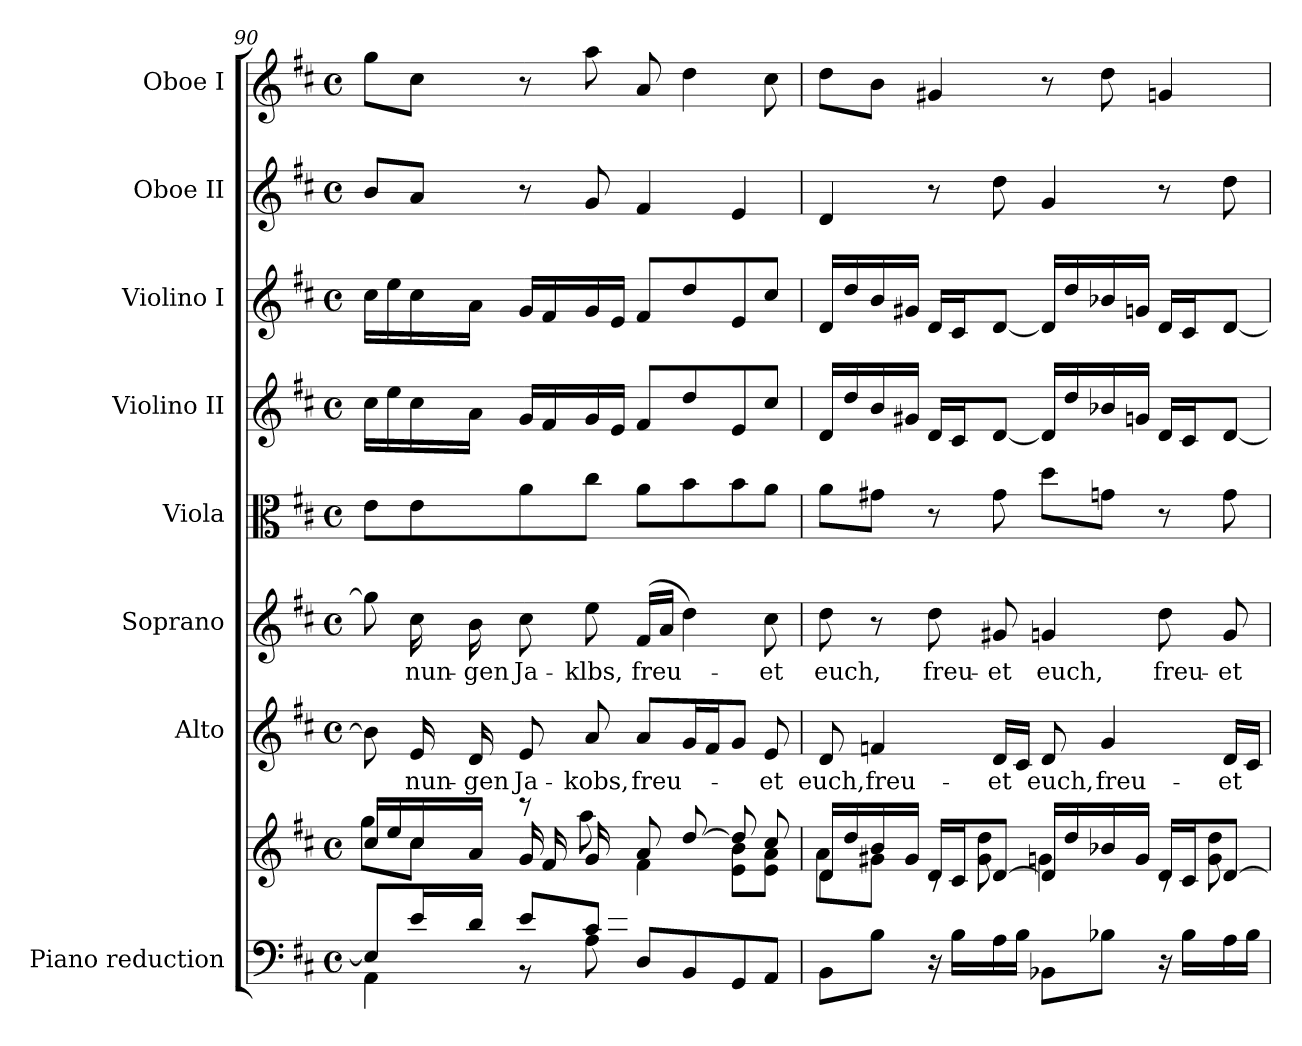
**kern	**kern	**kern	**text	**kern	**text	**kern	**kern	**kern	**kern	**kern
*part8	*part8	*part7	*part7	*part6	*part6	*part5	*part4	*part3	*part2	*part1
*staff9	*staff8	*staff7	*staff7	*staff6	*staff6	*staff5	*staff4	*staff3	*staff2	*staff1
*I"Piano reduction	*	*I"Alto	*	*I"Soprano	*	*I"Viola	*I"Violino II	*I"Violino I	*I"Oboe II	*I"Oboe I
*I'Pno	*	*	*	*	*	*I'Vla	*I'Vln	*I'Vln	*I'Ob	*I'Ob
!!LO:LB:g=z
*clefF4	*clefG2	*clefG2	*	*clefG2	*	*clefC3	*clefG2	*clefG2	*clefG2	*clefG2
*k[f#c#]	*k[f#c#]	*k[f#c#]	*	*k[f#c#]	*	*k[f#c#]	*k[f#c#]	*k[f#c#]	*k[f#c#]	*k[f#c#]
*M4/4	*M4/4	*M4/4	*	*M4/4	*	*M4/4	*M4/4	*M4/4	*M4/4	*M4/4
*met(c)	*met(c)	*met(c)	*	*met(c)	*	*met(c)	*met(c)	*met(c)	*met(c)	*met(c)
=90	=90	=90	=90	=90	=90	=90	=90	=90	=90	=90
*^	*^	*	*	*	*	*	*	*	*	*
*	*^	*	*	*	*	*	*	*	*	*	*	*
4..ryy	8E/L]	4AA\	16cc#/LL	8gg\L	8b\]	.	8gg\]	.	8e\L	16cc#\LL	16cc#\LL	8b/L	8gg\L
.	.	.	16ee/	.	.	.	.	.	.	16ee\	16ee\	.	.
!	!	!	!	!	!	!LO:LY:b	!	!LO:LY:b	!	!	!	!	!
.	16e/L	.	16cc#/	8cc#\J	16e/	-nun-	16cc#\	-nun-	8e\	16cc#\	16cc#\	8a/J	8cc#\J
!	!	!	!	!	!	!LO:LY:b	!	!LO:LY:b	!	!	!	!	!
.	16d/JJ	.	16a/JJ	.	16d/	-gen	16b\	-gen	.	16a\JJ	16a\JJ	.	.
!	!	!	!	!	!	!LO:LY:b	!	!LO:LY:b	!	!	!	!	!
.	8e/L	8r	16g/LL	8rccc	8e/	Ja-	8cc#\	Ja-	8a\	16g/LL	16g/LL	8r	8r
.	.	.	16f#/	.	.	.	.	.	.	16f#/	16f#/	.	.
!	!	!	!	!	!	!LO:LY:b	!	!LO:LY:b	!	!	!	!	!
.	8c#/J	8A\	16g/	8aa\	8a/	-kobs,	8ee\	-klbs,	8cc#\J	16g/	16g/	8g/	8aa\
16e/JJ	.	.	16ryy	.	.	.	.	.	.	16e/JJ	16e/JJ	.	.
!	!	!	!	!	!	!LO:LY:b	!	!LO:LY:b	!	!	!	!	!
2ryy	8D/L	2ryy	8a/L	4f#\	8a/L	freu-	(>16f#/LL	freu-	8a\L	8f#/L	8f#/L	4f#/	8a/
.	.	.	.	.	.	.	16a/JJ	.	.	.	.	.	.
.	8BB/	.	[8dd/	.	16g/L	.	4dd\)	.	8b\	8dd/	8dd/	.	4dd\
.	.	.	.	.	16f#/J	.	.	.	.	.	.	.	.
.	8GG/	.	8dd/]	8e\ 8b\L	8g/J	.	.	.	8b\	8e/	8e/	4e/	.
!	!	!	!	!	!	!LO:LY:b	!	!LO:LY:b	!	!	!	!	!
.	8AA/J	.	8cc#/J	8e\ 8a\J	8e/	-et	8cc#\	-et	8a\J	8cc#/J	8cc#/J	.	8cc#\
*	*v	*v	*	*	*	*	*	*	*	*	*	*	*
=91	=91	=91	=91	=91	=91	=91	=91	=91	=91	=91	=91	=91
*	*	*	*^	*	*	*	*	*	*	*	*	*
!	!	!	!	!	!	!LO:LY:b	!	!LO:LY:b	!	!	!	!	!
*v	*v	*	*	*	*	*	*	*	*	*	*	*	*
8BB\L	16d/LL	4d\	8a\L	8d/	euch,	8dd\	euch,	8a\L	16d/LL	16d/LL	4d/	8dd\L
.	16dd/	.	.	.	.	.	.	.	16dd/	16dd/	.	.
!	!	!	!	!	!LO:LY:b	!	!	!	!	!	!	!
8B\J	16b/	.	8g#X\J	4fn/	freu-	8r	.	8g#X\J	16b/	16b/	.	8b\J
.	16g#/JJ	.	.	.	.	.	.	.	16g#X/JJ	16g#X/JJ	.	.
!	!	!	!	!	!	!	!LO:LY:b	!	!	!	!	!
16r	16d/LL	8rc	4ryy	.	.	8dd\	freu-	8r	16d/LL	16d/LL	8r	4g#X/
16B\LL	16c#/J	.	.	.	.	.	.	.	16c#/J	16c#/J	.	.
!	!	!	!	!	!LO:LY:b	!	!LO:LY:b	!	!	!	!	!
16A\	[8d/J	8g#\ 8dd\	.	16d/LL	-et	8g#X/	-et	8g#\	[8d/J	[8d/J	8dd\	.
16B\JJ	.	.	.	16c#/JJ	.	.	.	.	.	.	.	.
!	!	!	!	!	!LO:LY:b	!	!LO:LY:b	!	!	!	!	!
8BB-X\L	16d/LL]	4gn\	2ryy	8d/	euch,	4gn/	euch,	8dd\L	16d/LL]	16d/LL]	4g/	8r
.	16dd/	.	.	.	.	.	.	.	16dd/	16dd/	.	.
!	!	!	!	!	!LO:LY:b	!	!	!	!	!	!	!
8B-X\J	16b-X/	.	.	4g/	freu-	.	.	8gn\J	16b-X/	16b-X/	.	8dd\
.	16g/JJ	.	.	.	.	.	.	.	16gn/JJ	16gn/JJ	.	.
!	!	!	!	!	!	!	!LO:LY:b	!	!	!	!	!
16r	16d/LL	8rc	.	.	.	8dd\	freu-	8r	16d/LL	16d/LL	8r	4gn/
16B-\LL	16c#/J	.	.	.	.	.	.	.	16c#/J	16c#/J	.	.
!	!	!	!	!	!LO:LY:b	!	!LO:LY:b	!	!	!	!	!
16A\	[8d/J	8g\ 8dd\	.	16d/LL	-et	8g/	-et	8g\	[8d/J	[8d/J	8dd\	.
16B-\JJ	.	.	.	16c#/JJ	.	.	.	.	.	.	.	.
*	*v	*v	*v	*	*	*	*	*	*	*	*	*
=	=	=	=	=	=	=	=	=	=	=
*-	*-	*-	*-	*-	*-	*-	*-	*-	*-	*-
